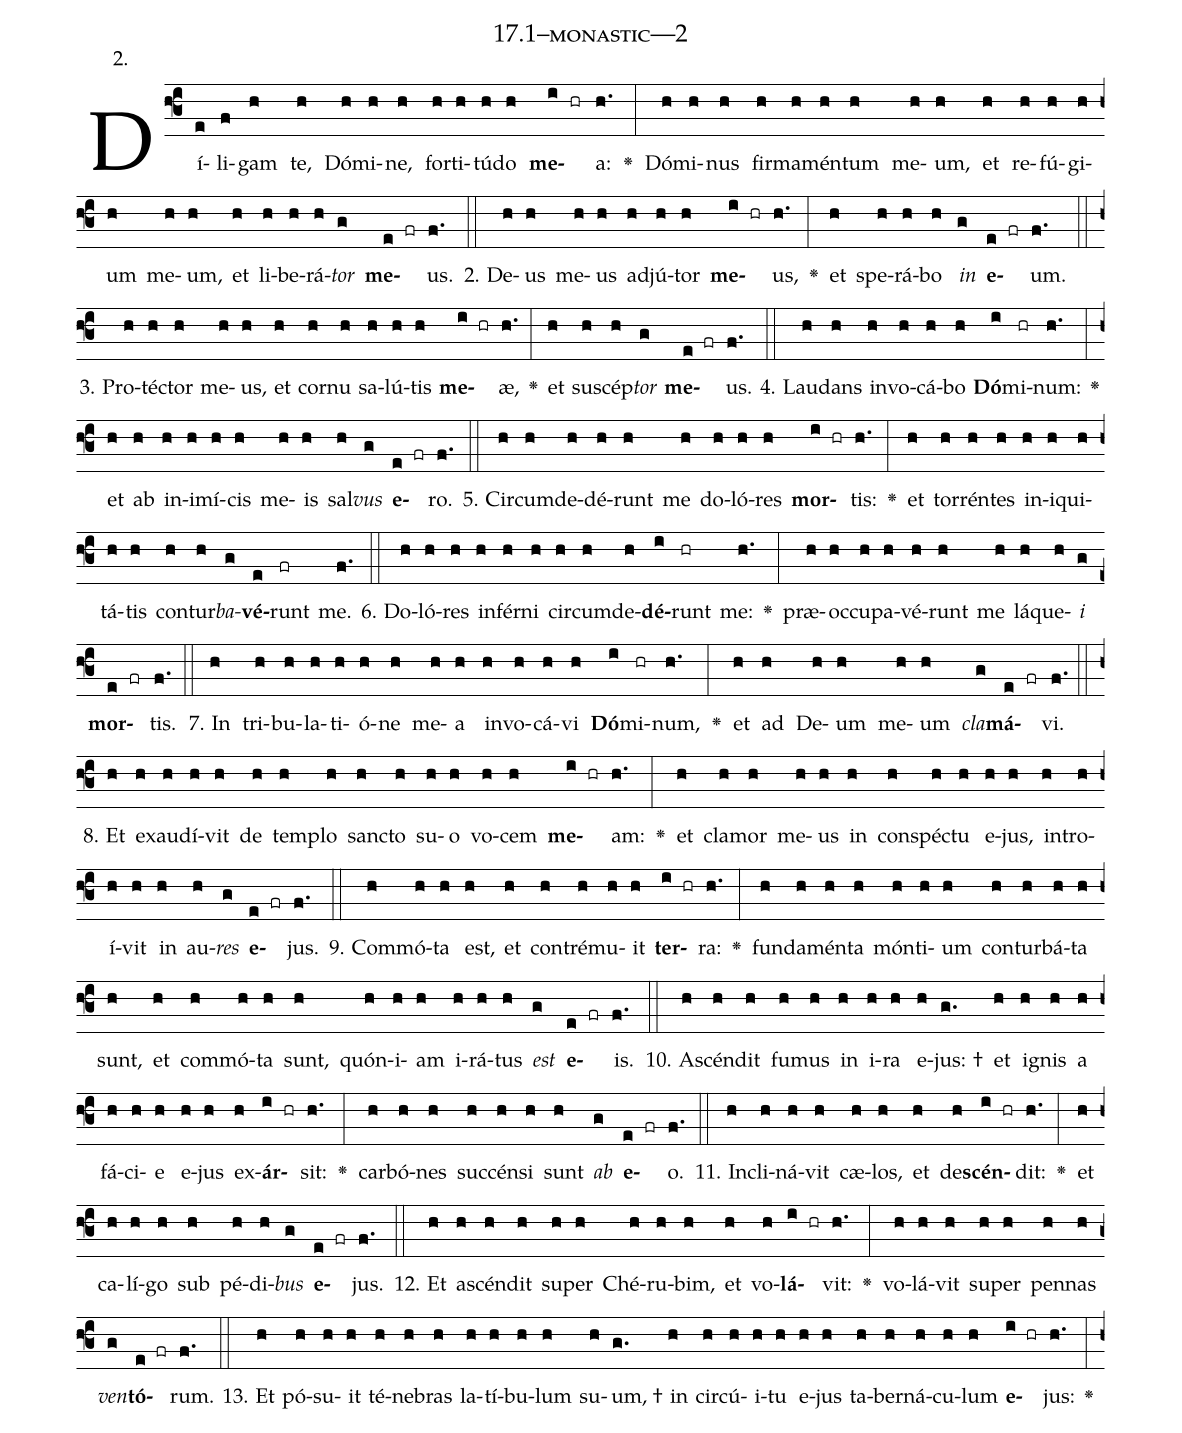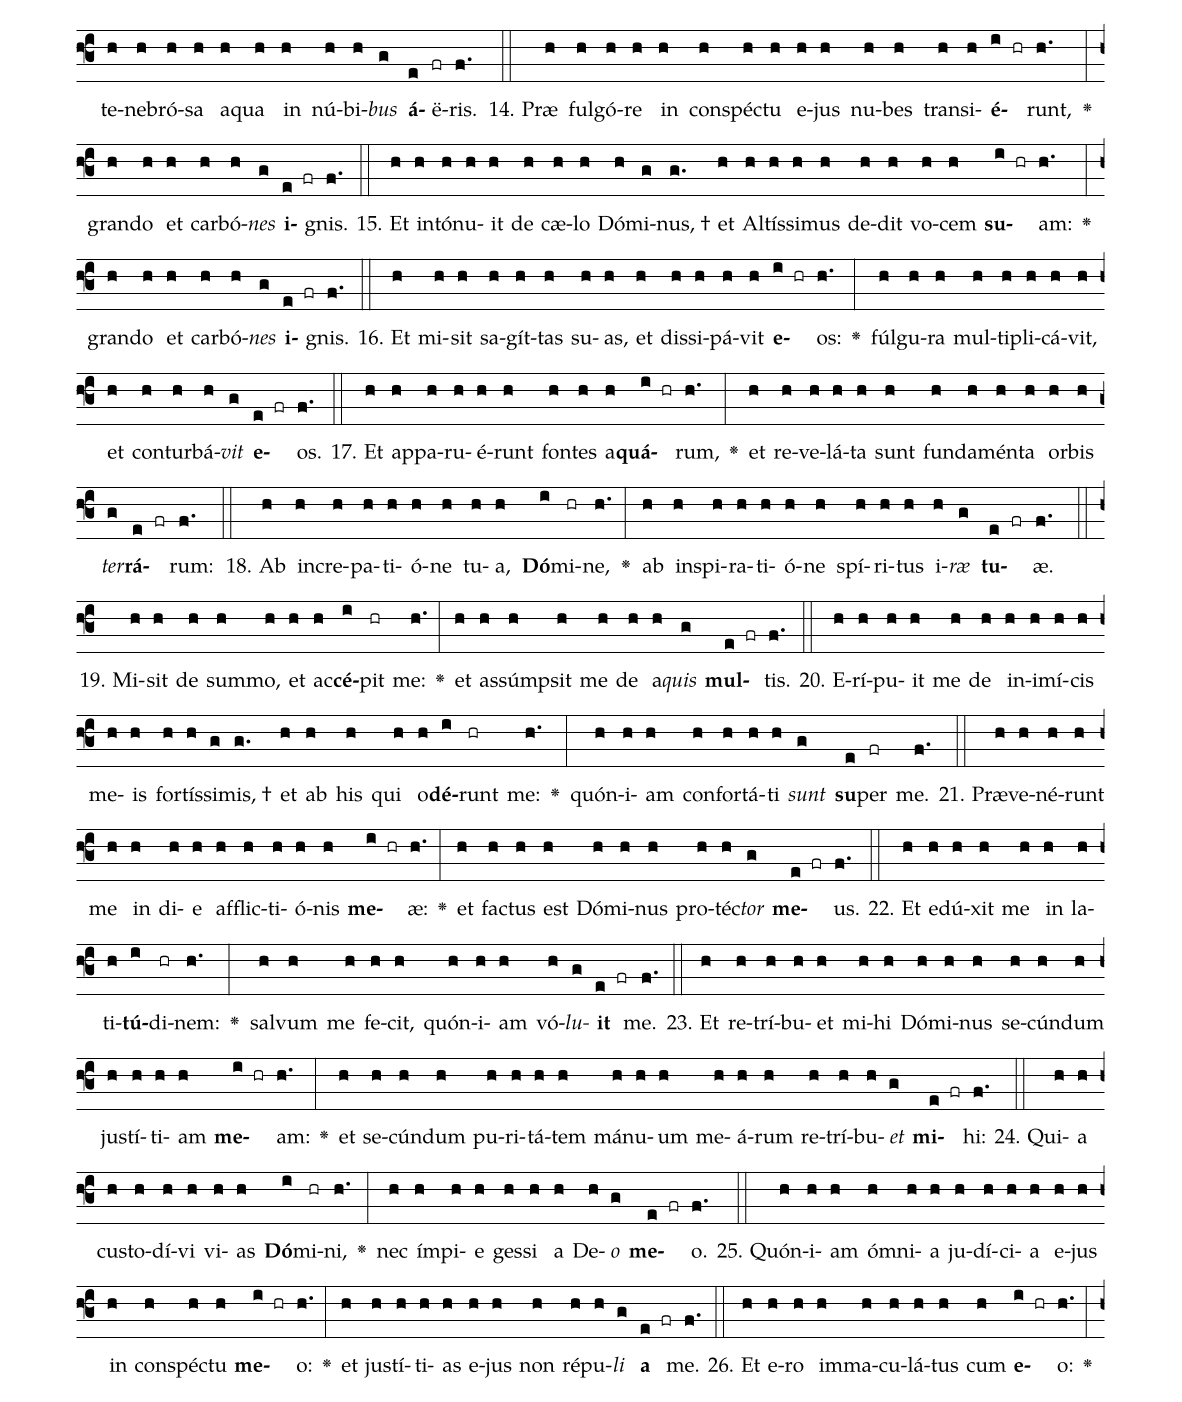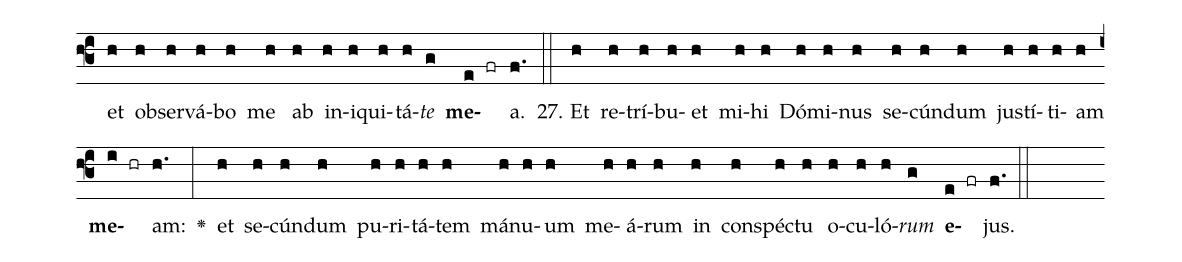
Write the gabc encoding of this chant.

name: 17.1--monastic---2;
annotation: 2.;
%%
(f3)Dí(e)li(f)gam(h) te,(h) Dó(h)mi(h)ne,(h) for(h)ti(h)tú(h)do(h) <b>me</b>(i hr)a:(h.) <v>\greheightstar</v>(:) Dó(h)mi(h)nus(h) fir(h)ma(h)mén(h)tum(h) me(h)um,(h) et(h) re(h)fú(h)gi(h)um(h) me(h)um,(h) et(h) li(h)be(h)rá(h)<i>tor</i>(g) <b>me</b>(e fr)us.(f.) (::)
2. De(h)us(h) me(h)us(h) ad(h)jú(h)tor(h) <b>me</b>(i hr)us,(h.) <v>\greheightstar</v>(:) et(h) spe(h)rá(h)bo(h) <i>in</i>(g) <b>e</b>(e fr)um.(f.) (::)
3. Pro(h)téc(h)tor(h) me(h)us,(h) et(h) cor(h)nu(h) sa(h)lú(h)tis(h) <b>me</b>(i hr)æ,(h.) <v>\greheightstar</v>(:) et(h) su(h)scép(h)<i>tor</i>(g) <b>me</b>(e fr)us.(f.) (::)
4. Lau(h)dans(h) in(h)vo(h)cá(h)bo(h) <b>Dó</b>(i)mi(hr)num:(h.) <v>\greheightstar</v>(:) et(h) ab(h) in(h)i(h)mí(h)cis(h) me(h)is(h) sal(h)<i>vus</i>(g) <b>e</b>(e fr)ro.(f.) (::)
5. Cir(h)cum(h)de(h)dé(h)runt(h) me(h) do(h)ló(h)res(h) <b>mor</b>(i hr)tis:(h.) <v>\greheightstar</v>(:) et(h) tor(h)rén(h)tes(h) in(h)i(h)qui(h)tá(h)tis(h) con(h)tur(h)<i>ba</i>(g)<b>vé</b>(e)runt(fr) me.(f.) (::)
6. Do(h)ló(h)res(h) in(h)fér(h)ni(h) cir(h)cum(h)de(h)<b>dé</b>(i)runt(hr) me:(h.) <v>\greheightstar</v>(:) præ(h)oc(h)cu(h)pa(h)vé(h)runt(h) me(h) lá(h)que(h)<i>i</i>(g) <b>mor</b>(e fr)tis.(f.) (::)
7. In(h) tri(h)bu(h)la(h)ti(h)ó(h)ne(h) me(h)a(h) in(h)vo(h)cá(h)vi(h) <b>Dó</b>(i)mi(hr)num,(h.) <v>\greheightstar</v>(:) et(h) ad(h) De(h)um(h) me(h)um(h) <i>cla</i>(g)<b>má</b>(e fr)vi.(f.) (::)
8. Et(h) ex(h)au(h)dí(h)vit(h) de(h) tem(h)plo(h) sanc(h)to(h) su(h)o(h) vo(h)cem(h) <b>me</b>(i hr)am:(h.) <v>\greheightstar</v>(:) et(h) cla(h)mor(h) me(h)us(h) in(h) con(h)spéc(h)tu(h) e(h)jus,(h) in(h)tro(h)í(h)vit(h) in(h) au(h)<i>res</i>(g) <b>e</b>(e fr)jus.(f.) (::)
9. Com(h)mó(h)ta(h) est,(h) et(h) con(h)tré(h)mu(h)it(h) <b>ter</b>(i hr)ra:(h.) <v>\greheightstar</v>(:) fun(h)da(h)mén(h)ta(h) món(h)ti(h)um(h) con(h)tur(h)bá(h)ta(h) sunt,(h) et(h) com(h)mó(h)ta(h) sunt,(h) quón(h)i(h)am(h) i(h)rá(h)tus(h) <i>est</i>(g) <b>e</b>(e fr)is.(f.) (::)
10. A(h)scén(h)dit(h) fu(h)mus(h) in(h) i(h)ra(h) e(h)jus: †(g.) et(h) i(h)gnis(h) a(h) fá(h)ci(h)e(h) e(h)jus(h) ex(h)<b>ár</b>(i hr)sit:(h.) <v>\greheightstar</v>(:) car(h)bó(h)nes(h) suc(h)cén(h)si(h) sunt(h) <i>ab</i>(g) <b>e</b>(e fr)o.(f.) (::)
11. In(h)cli(h)ná(h)vit(h) cæ(h)los,(h) et(h) de(h)<b>scén</b>(i hr)dit:(h.) <v>\greheightstar</v>(:) et(h) ca(h)lí(h)go(h) sub(h) pé(h)di(h)<i>bus</i>(g) <b>e</b>(e fr)jus.(f.) (::)
12. Et(h) a(h)scén(h)dit(h) su(h)per(h) Ché(h)ru(h)bim,(h) et(h) vo(h)<b>lá</b>(i hr)vit:(h.) <v>\greheightstar</v>(:) vo(h)lá(h)vit(h) su(h)per(h) pen(h)nas(h) <i>ven</i>(g)<b>tó</b>(e fr)rum.(f.) (::)
13. Et(h) pó(h)su(h)it(h) té(h)ne(h)bras(h) la(h)tí(h)bu(h)lum(h) su(h)um, †(g.) in(h) cir(h)cú(h)i(h)tu(h) e(h)jus(h) ta(h)ber(h)ná(h)cu(h)lum(h) <b>e</b>(i hr)jus:(h.) <v>\greheightstar</v>(:) te(h)ne(h)bró(h)sa(h) a(h)qua(h) in(h) nú(h)bi(h)<i>bus</i>(g) <b>á</b>(e)ë(fr)ris.(f.) (::)
14. Præ(h) ful(h)gó(h)re(h) in(h) con(h)spéc(h)tu(h) e(h)jus(h) nu(h)bes(h) trans(h)i(h)<b>é</b>(i hr)runt,(h.) <v>\greheightstar</v>(:) gran(h)do(h) et(h) car(h)bó(h)<i>nes</i>(g) <b>i</b>(e fr)gnis.(f.) (::)
15. Et(h) in(h)tó(h)nu(h)it(h) de(h) cæ(h)lo(h) Dó(h)mi(g)nus, †(g.) et(h) Al(h)tís(h)si(h)mus(h) de(h)dit(h) vo(h)cem(h) <b>su</b>(i hr)am:(h.) <v>\greheightstar</v>(:) gran(h)do(h) et(h) car(h)bó(h)<i>nes</i>(g) <b>i</b>(e fr)gnis.(f.) (::)
16. Et(h) mi(h)sit(h) sa(h)gít(h)tas(h) su(h)as,(h) et(h) dis(h)si(h)pá(h)vit(h) <b>e</b>(i hr)os:(h.) <v>\greheightstar</v>(:) fúl(h)gu(h)ra(h) mul(h)ti(h)pli(h)cá(h)vit,(h) et(h) con(h)tur(h)bá(h)<i>vit</i>(g) <b>e</b>(e fr)os.(f.) (::)
17. Et(h) ap(h)pa(h)ru(h)é(h)runt(h) fon(h)tes(h) a(h)<b>quá</b>(i hr)rum,(h.) <v>\greheightstar</v>(:) et(h) re(h)ve(h)lá(h)ta(h) sunt(h) fun(h)da(h)mén(h)ta(h) or(h)bis(h) <i>ter</i>(g)<b>rá</b>(e fr)rum:(f.) (::)
18. Ab(h) in(h)cre(h)pa(h)ti(h)ó(h)ne(h) tu(h)a,(h) <b>Dó</b>(i)mi(hr)ne,(h.) <v>\greheightstar</v>(:) ab(h) in(h)spi(h)ra(h)ti(h)ó(h)ne(h) spí(h)ri(h)tus(h) i(h)<i>ræ</i>(g) <b>tu</b>(e fr)æ.(f.) (::)
19. Mi(h)sit(h) de(h) sum(h)mo,(h) et(h) ac(h)<b>cé</b>(i)pit(hr) me:(h.) <v>\greheightstar</v>(:) et(h) as(h)súmp(h)sit(h) me(h) de(h) a(h)<i>quis</i>(g) <b>mul</b>(e fr)tis.(f.) (::)
20. E(h)rí(h)pu(h)it(h) me(h) de(h) in(h)i(h)mí(h)cis(h) me(h)is(h) for(h)tís(h)si(g)mis, †(g.) et(h) ab(h) his(h) qui(h) o(h)<b>dé</b>(i)runt(hr) me:(h.) <v>\greheightstar</v>(:) quón(h)i(h)am(h) con(h)for(h)tá(h)ti(h) <i>sunt</i>(g) <b>su</b>(e)per(fr) me.(f.) (::)
21. Præ(h)ve(h)né(h)runt(h) me(h) in(h) di(h)e(h) af(h)flic(h)ti(h)ó(h)nis(h) <b>me</b>(i hr)æ:(h.) <v>\greheightstar</v>(:) et(h) fac(h)tus(h) est(h) Dó(h)mi(h)nus(h) pro(h)téc(h)<i>tor</i>(g) <b>me</b>(e fr)us.(f.) (::)
22. Et(h) e(h)dú(h)xit(h) me(h) in(h) la(h)ti(h)<b>tú</b>(i)di(hr)nem:(h.) <v>\greheightstar</v>(:) sal(h)vum(h) me(h) fe(h)cit,(h) quón(h)i(h)am(h) vó(h)<i>lu</i>(g)<b>it</b>(e fr) me.(f.) (::)
23. Et(h) re(h)trí(h)bu(h)et(h) mi(h)hi(h) Dó(h)mi(h)nus(h) se(h)cún(h)dum(h) jus(h)tí(h)ti(h)am(h) <b>me</b>(i hr)am:(h.) <v>\greheightstar</v>(:) et(h) se(h)cún(h)dum(h) pu(h)ri(h)tá(h)tem(h) má(h)nu(h)um(h) me(h)á(h)rum(h) re(h)trí(h)bu(h)<i>et</i>(g) <b>mi</b>(e fr)hi:(f.) (::)
24. Qui(h)a(h) cus(h)to(h)dí(h)vi(h) vi(h)as(h) <b>Dó</b>(i)mi(hr)ni,(h.) <v>\greheightstar</v>(:) nec(h) ím(h)pi(h)e(h) ges(h)si(h) a(h) De(h)<i>o</i>(g) <b>me</b>(e fr)o.(f.) (::)
25. Quón(h)i(h)am(h) óm(h)ni(h)a(h) ju(h)dí(h)ci(h)a(h) e(h)jus(h) in(h) con(h)spéc(h)tu(h) <b>me</b>(i hr)o:(h.) <v>\greheightstar</v>(:) et(h) jus(h)tí(h)ti(h)as(h) e(h)jus(h) non(h) ré(h)pu(h)<i>li</i>(g) <b>a</b>(e fr) me.(f.) (::)
26. Et(h) e(h)ro(h) im(h)ma(h)cu(h)lá(h)tus(h) cum(h) <b>e</b>(i hr)o:(h.) <v>\greheightstar</v>(:) et(h) ob(h)ser(h)vá(h)bo(h) me(h) ab(h) in(h)i(h)qui(h)tá(h)<i>te</i>(g) <b>me</b>(e fr)a.(f.) (::)
27. Et(h) re(h)trí(h)bu(h)et(h) mi(h)hi(h) Dó(h)mi(h)nus(h) se(h)cún(h)dum(h) jus(h)tí(h)ti(h)am(h) <b>me</b>(i hr)am:(h.) <v>\greheightstar</v>(:) et(h) se(h)cún(h)dum(h) pu(h)ri(h)tá(h)tem(h) má(h)nu(h)um(h) me(h)á(h)rum(h) in(h) con(h)spéc(h)tu(h) o(h)cu(h)ló(h)<i>rum</i>(g) <b>e</b>(e fr)jus.(f.) (::)
